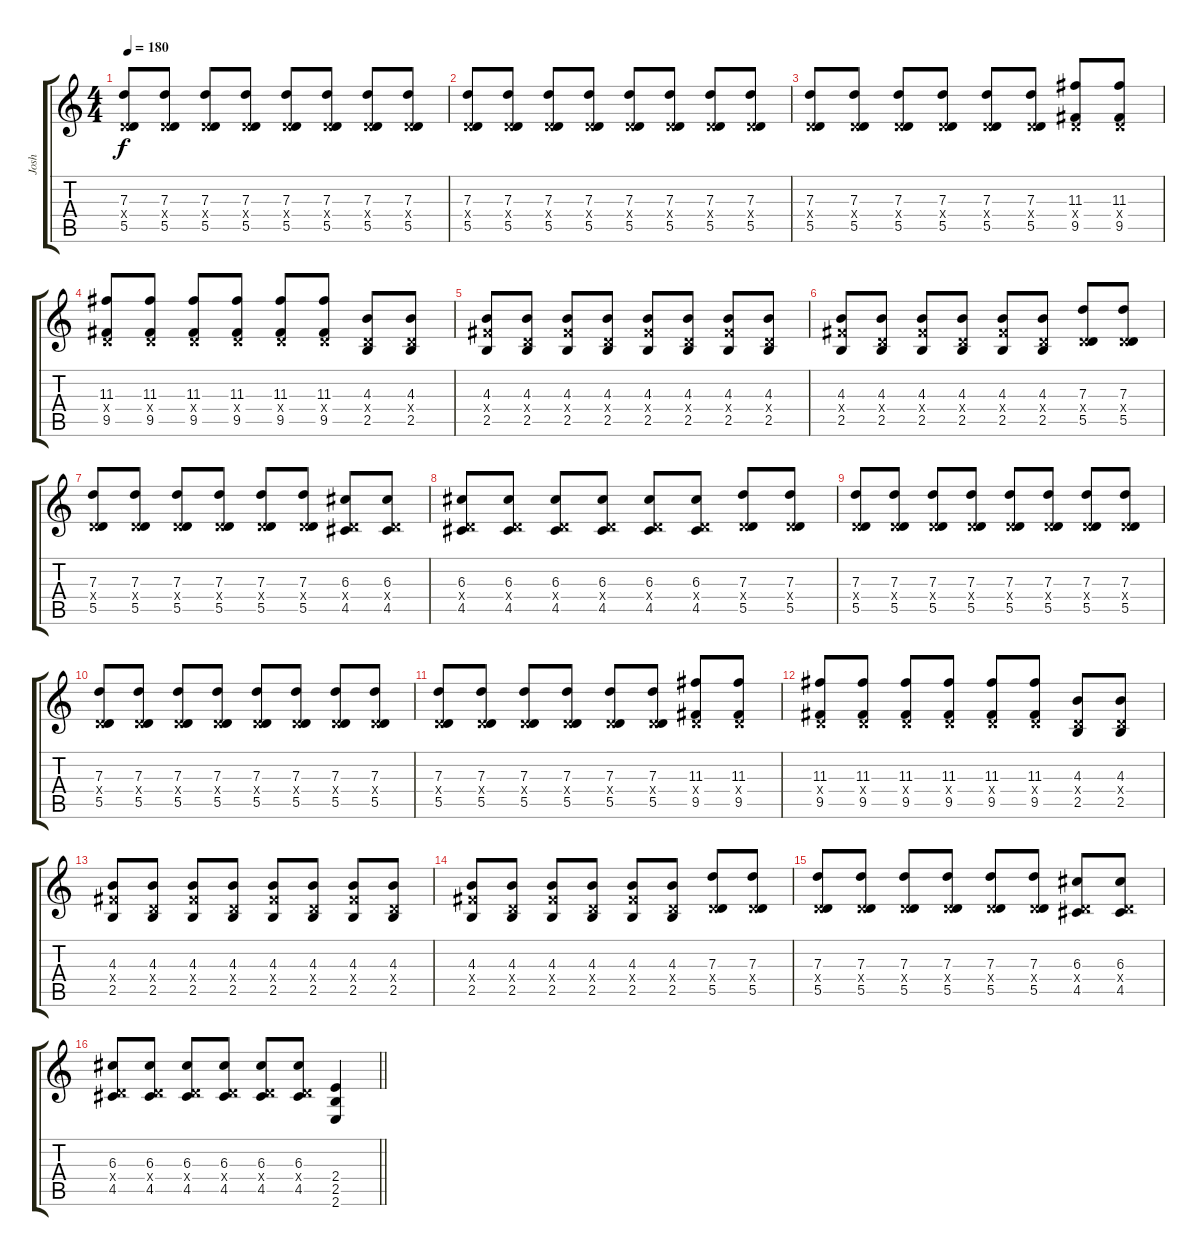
\track ("Josh" "Josh") {instrument distortionguitar}
\staff {score tabs}
\tuning (E4 B3 G3 D3 A2 D2) {hide}
\ts (4 4)
\tempo 180
\clef g2
\ks c
(7.3 0.4{x} 5.5).8{dy f} (7.3 0.4{x} 5.5).8 (7.3 0.4{x} 5.5).8 (7.3 0.4{x} 5.5).8 (7.3 0.4{x} 5.5).8 (7.3 0.4{x} 5.5).8 (7.3 0.4{x} 5.5).8 (7.3 0.4{x} 5.5).8 |
(7.3 0.4{x} 5.5).8 (7.3 0.4{x} 5.5).8 (7.3 0.4{x} 5.5).8 (7.3 0.4{x} 5.5).8 (7.3 0.4{x} 5.5).8 (7.3 0.4{x} 5.5).8 (7.3 0.4{x} 5.5).8 (7.3 0.4{x} 5.5).8 |
(7.3 0.4{x} 5.5).8 (7.3 0.4{x} 5.5).8 (7.3 0.4{x} 5.5).8 (7.3 0.4{x} 5.5).8 (7.3 0.4{x} 5.5).8 (7.3 0.4{x} 5.5).8 (11.3 0.4{x} 9.5).8 (11.3 0.4{x} 9.5).8 |
(11.3 0.4{x} 9.5).8 (11.3 0.4{x} 9.5).8 (11.3 0.4{x} 9.5).8 (11.3 0.4{x} 9.5).8 (11.3 0.4{x} 9.5).8 (11.3 0.4{x} 9.5).8 (4.3 0.4{x} 2.5).8 (4.3 0.4{x} 2.5).8 |
(4.3 4.4{x} 2.5).8 (4.3 0.4{x} 2.5).8 (4.3 4.4{x} 2.5).8 (4.3 0.4{x} 2.5).8 (4.3 4.4{x} 2.5).8 (4.3 0.4{x} 2.5).8 (4.3 4.4{x} 2.5).8 (4.3 0.4{x} 2.5).8 |
(4.3 4.4{x} 2.5).8 (4.3 0.4{x} 2.5).8 (4.3 4.4{x} 2.5).8 (4.3 0.4{x} 2.5).8 (4.3 4.4{x} 2.5).8 (4.3 0.4{x} 2.5).8 (7.3 0.4{x} 5.5).8 (7.3 0.4{x} 5.5).8 |
(7.3 0.4{x} 5.5).8 (7.3 0.4{x} 5.5).8 (7.3 0.4{x} 5.5).8 (7.3 0.4{x} 5.5).8 (7.3 0.4{x} 5.5).8 (7.3 0.4{x} 5.5).8 (6.3 0.4{x} 4.5).8 (6.3 0.4{x} 4.5).8 |
(6.3 0.4{x} 4.5).8 (6.3 0.4{x} 4.5).8 (6.3 0.4{x} 4.5).8 (6.3 0.4{x} 4.5).8 (6.3 0.4{x} 4.5).8 (6.3 0.4{x} 4.5).8 (7.3 0.4{x} 5.5).8 (7.3 0.4{x} 5.5).8 |
(7.3 0.4{x} 5.5).8 (7.3 0.4{x} 5.5).8 (7.3 0.4{x} 5.5).8 (7.3 0.4{x} 5.5).8 (7.3 0.4{x} 5.5).8 (7.3 0.4{x} 5.5).8 (7.3 0.4{x} 5.5).8 (7.3 0.4{x} 5.5).8 |
(7.3 0.4{x} 5.5).8 (7.3 0.4{x} 5.5).8 (7.3 0.4{x} 5.5).8 (7.3 0.4{x} 5.5).8 (7.3 0.4{x} 5.5).8 (7.3 0.4{x} 5.5).8 (7.3 0.4{x} 5.5).8 (7.3 0.4{x} 5.5).8 |
(7.3 0.4{x} 5.5).8 (7.3 0.4{x} 5.5).8 (7.3 0.4{x} 5.5).8 (7.3 0.4{x} 5.5).8 (7.3 0.4{x} 5.5).8 (7.3 0.4{x} 5.5).8 (11.3 0.4{x} 9.5).8 (11.3 0.4{x} 9.5).8 |
(11.3 0.4{x} 9.5).8 (11.3 0.4{x} 9.5).8 (11.3 0.4{x} 9.5).8 (11.3 0.4{x} 9.5).8 (11.3 0.4{x} 9.5).8 (11.3 0.4{x} 9.5).8 (4.3 0.4{x} 2.5).8 (4.3 0.4{x} 2.5).8 |
(4.3 4.4{x} 2.5).8 (4.3 0.4{x} 2.5).8 (4.3 4.4{x} 2.5).8 (4.3 0.4{x} 2.5).8 (4.3 4.4{x} 2.5).8 (4.3 0.4{x} 2.5).8 (4.3 4.4{x} 2.5).8 (4.3 0.4{x} 2.5).8 |
(4.3 4.4{x} 2.5).8 (4.3 0.4{x} 2.5).8 (4.3 4.4{x} 2.5).8 (4.3 0.4{x} 2.5).8 (4.3 4.4{x} 2.5).8 (4.3 0.4{x} 2.5).8 (7.3 0.4{x} 5.5).8 (7.3 0.4{x} 5.5).8 |
(7.3 0.4{x} 5.5).8 (7.3 0.4{x} 5.5).8 (7.3 0.4{x} 5.5).8 (7.3 0.4{x} 5.5).8 (7.3 0.4{x} 5.5).8 (7.3 0.4{x} 5.5).8 (6.3 0.4{x} 4.5).8 (6.3 0.4{x} 4.5).8 |
\barLineRight lightlight
(6.3 0.4{x} 4.5).8 (6.3 0.4{x} 4.5).8 (6.3 0.4{x} 4.5).8 (6.3 0.4{x} 4.5).8 (6.3 0.4{x} 4.5).8 (6.3 0.4{x} 4.5).8 (2.4 2.5 2.6).4
